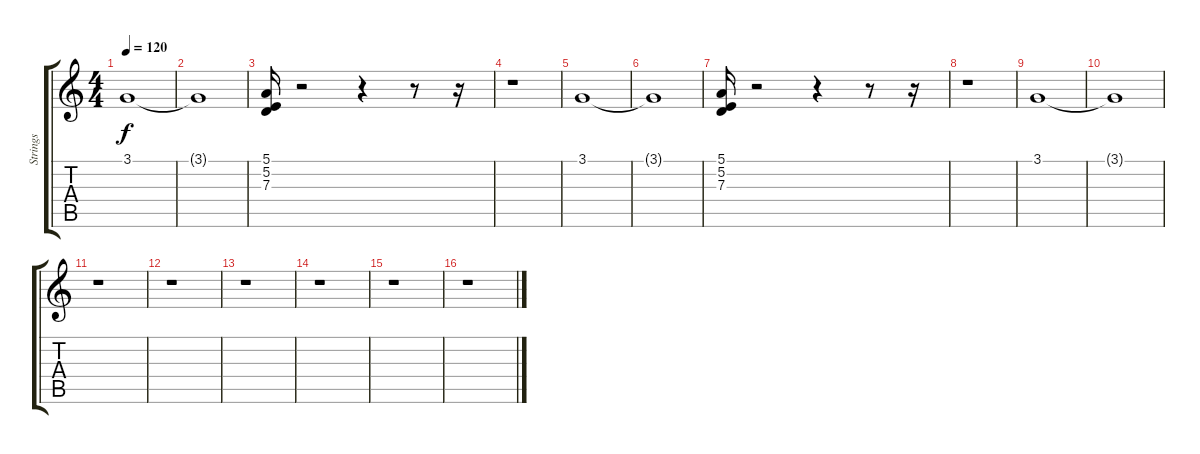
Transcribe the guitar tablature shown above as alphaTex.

\track ("Strings" "Strings") {instrument pad1newage}
\staff {score tabs}
\tuning (E4 B3 G3 D3 A2 E2) {hide}
\ts (4 4)
\tempo 120
\clef g2
\ks c
3.1.1{dy f} |
3.1{t}.1 |
(5.1 5.2 7.3).16 r.2 r.4 r.8 r.16 |
r.1 |
3.1.1 |
3.1{t}.1 |
(5.1 5.2 7.3).16 r.2 r.4 r.8 r.16 |
r.1 |
3.1.1 |
3.1{t}.1 |
r.1 |
r.1 |
r.1 |
r.1 |
r.1 |
r.1
